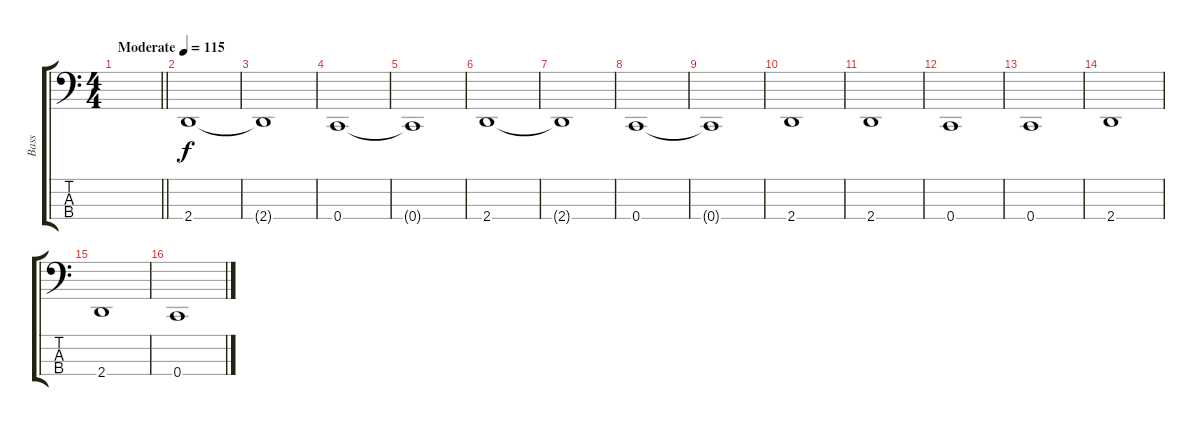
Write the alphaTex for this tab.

\track ("Bass" "Bass") {instrument electricbassfinger}
\staff {score tabs}
\tuning (Eb2 Bb1 F1 C1) {hide}
\ts (4 4)
\tempo (115 "Moderate")
\clef f4
\barLineRight lightlight
\ks c
|
\section ("" "")
2.4.1 |
2.4{t}.1 |
0.4.1 |
0.4{t}.1 |
2.4.1 |
2.4{t}.1 |
0.4.1 |
0.4{t}.1 |
2.4.1 |
2.4.1 |
0.4.1 |
0.4.1 |
2.4.1 |
2.4.1 |
0.4.1
